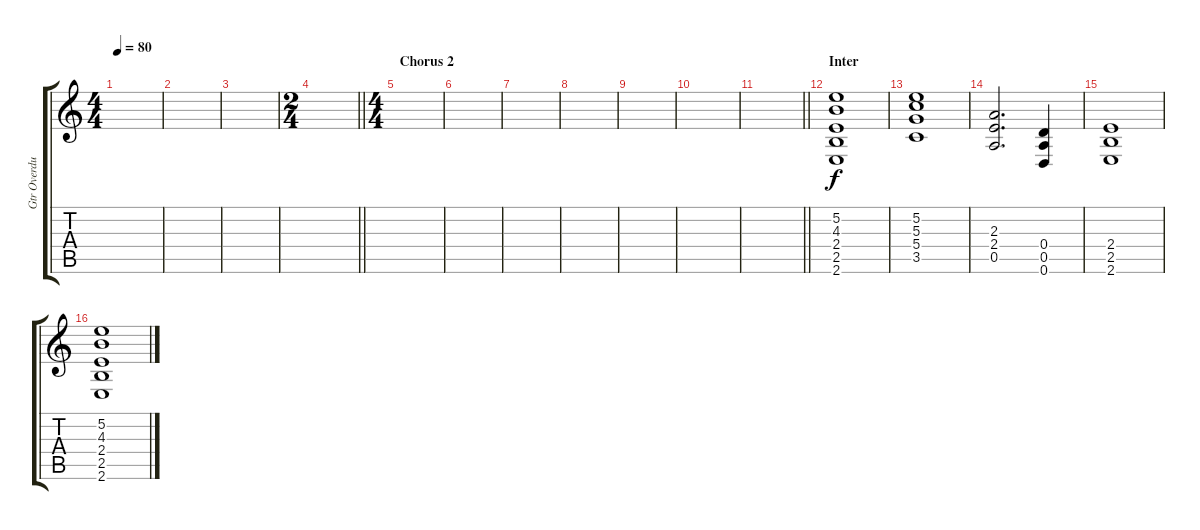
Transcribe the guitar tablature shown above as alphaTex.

\track ("Gtr Overdubbed" "Gtr Overdu") {instrument distortionguitar}
\staff {score tabs}
\tuning (E4 B3 G3 D3 A2 D2) {hide}
\ts (4 4)
\tempo 80
\clef g2
\ks c
|
|
|
\ts (2 4)
\barLineRight lightlight
|
\ts (4 4)
\section ("" "Chorus 2")
|
|
|
|
|
|
\barLineRight lightlight
|
\section ("" "Inter")
(5.2 4.3 2.4 2.5 2.6).1{volume 15 balance 13 instrument overdrivenguitar} |
(5.2 5.3 5.4 3.5).1 |
(2.3 2.4 0.5).2{d} (0.4 0.5 0.6).4 |
(2.4 2.5 2.6).1 |
(5.2 4.3 2.4 2.5 2.6).1
